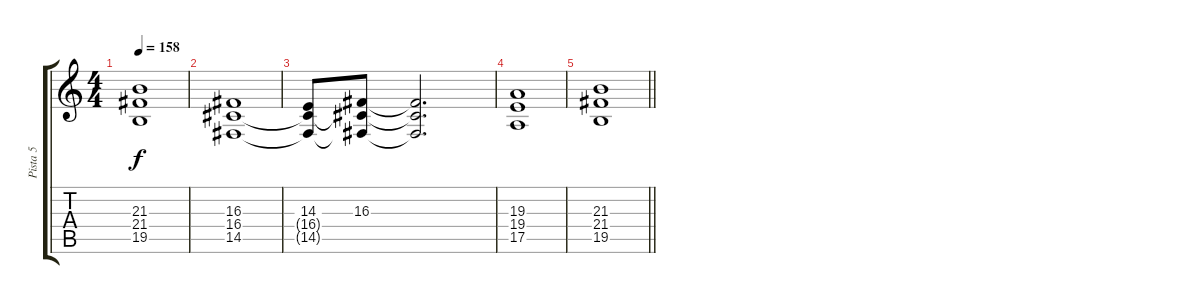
\track ("Pista 5" "Pista 5") {instrument shakuhachi}
\staff {score tabs}
\tuning (B3 Gb3 D3 A2 E2 B1) {hide}
\ts (4 4)
\tempo 158
\clef g2
\ks c
(21.3 21.4 19.5).1{dy f} |
(16.3 16.4 14.5).1 |
(14.3 16.4{t} 14.5{t}).8 (16.3 16.4{t} 14.5{t}).8 (16.3{t} 16.4{t} 14.5{t}).2{d} |
(19.3 19.4 17.5).1 |
\barLineRight lightlight
(21.3 21.4 19.5).1
